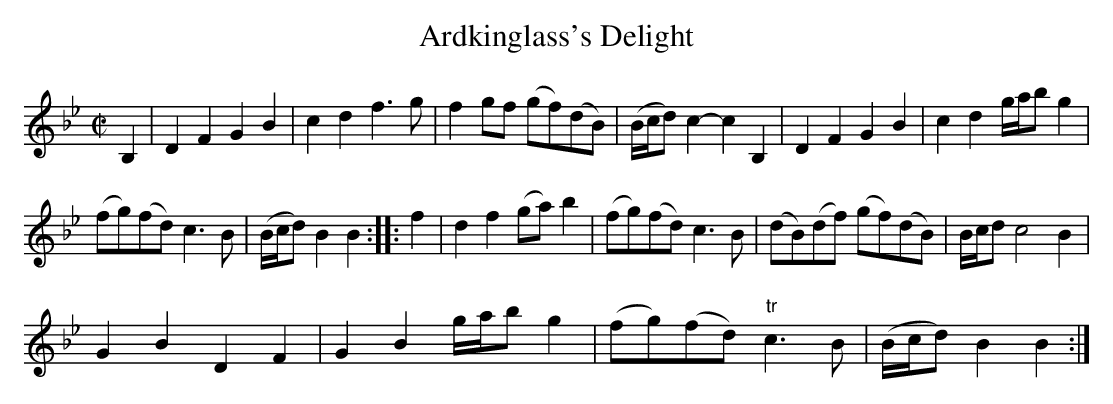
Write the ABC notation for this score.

X:1
T:Ardkinglass's Delight
M:C|
K:Bb major
B,2| D2F2 G2B2| c2d2f3g| \
f2gf (gf)(dB)| (B/c/d)c2-c2B,2|\
D2F2 G2B2| c2d2 g/a/bg2|
(fg)(fd) c3B| (B/c/d)B2 B2::\
f2|\
d2f2 (ga)b2| (fg)(fd) c3B| \
(dB)(df) (gf)(dB)| B/c/dc4 B2|
G2B2 D2F2| G2B2 g/a/bg2|\
(fg)(fd) "tr"c3B| (B/c/d)B2 B2:|
